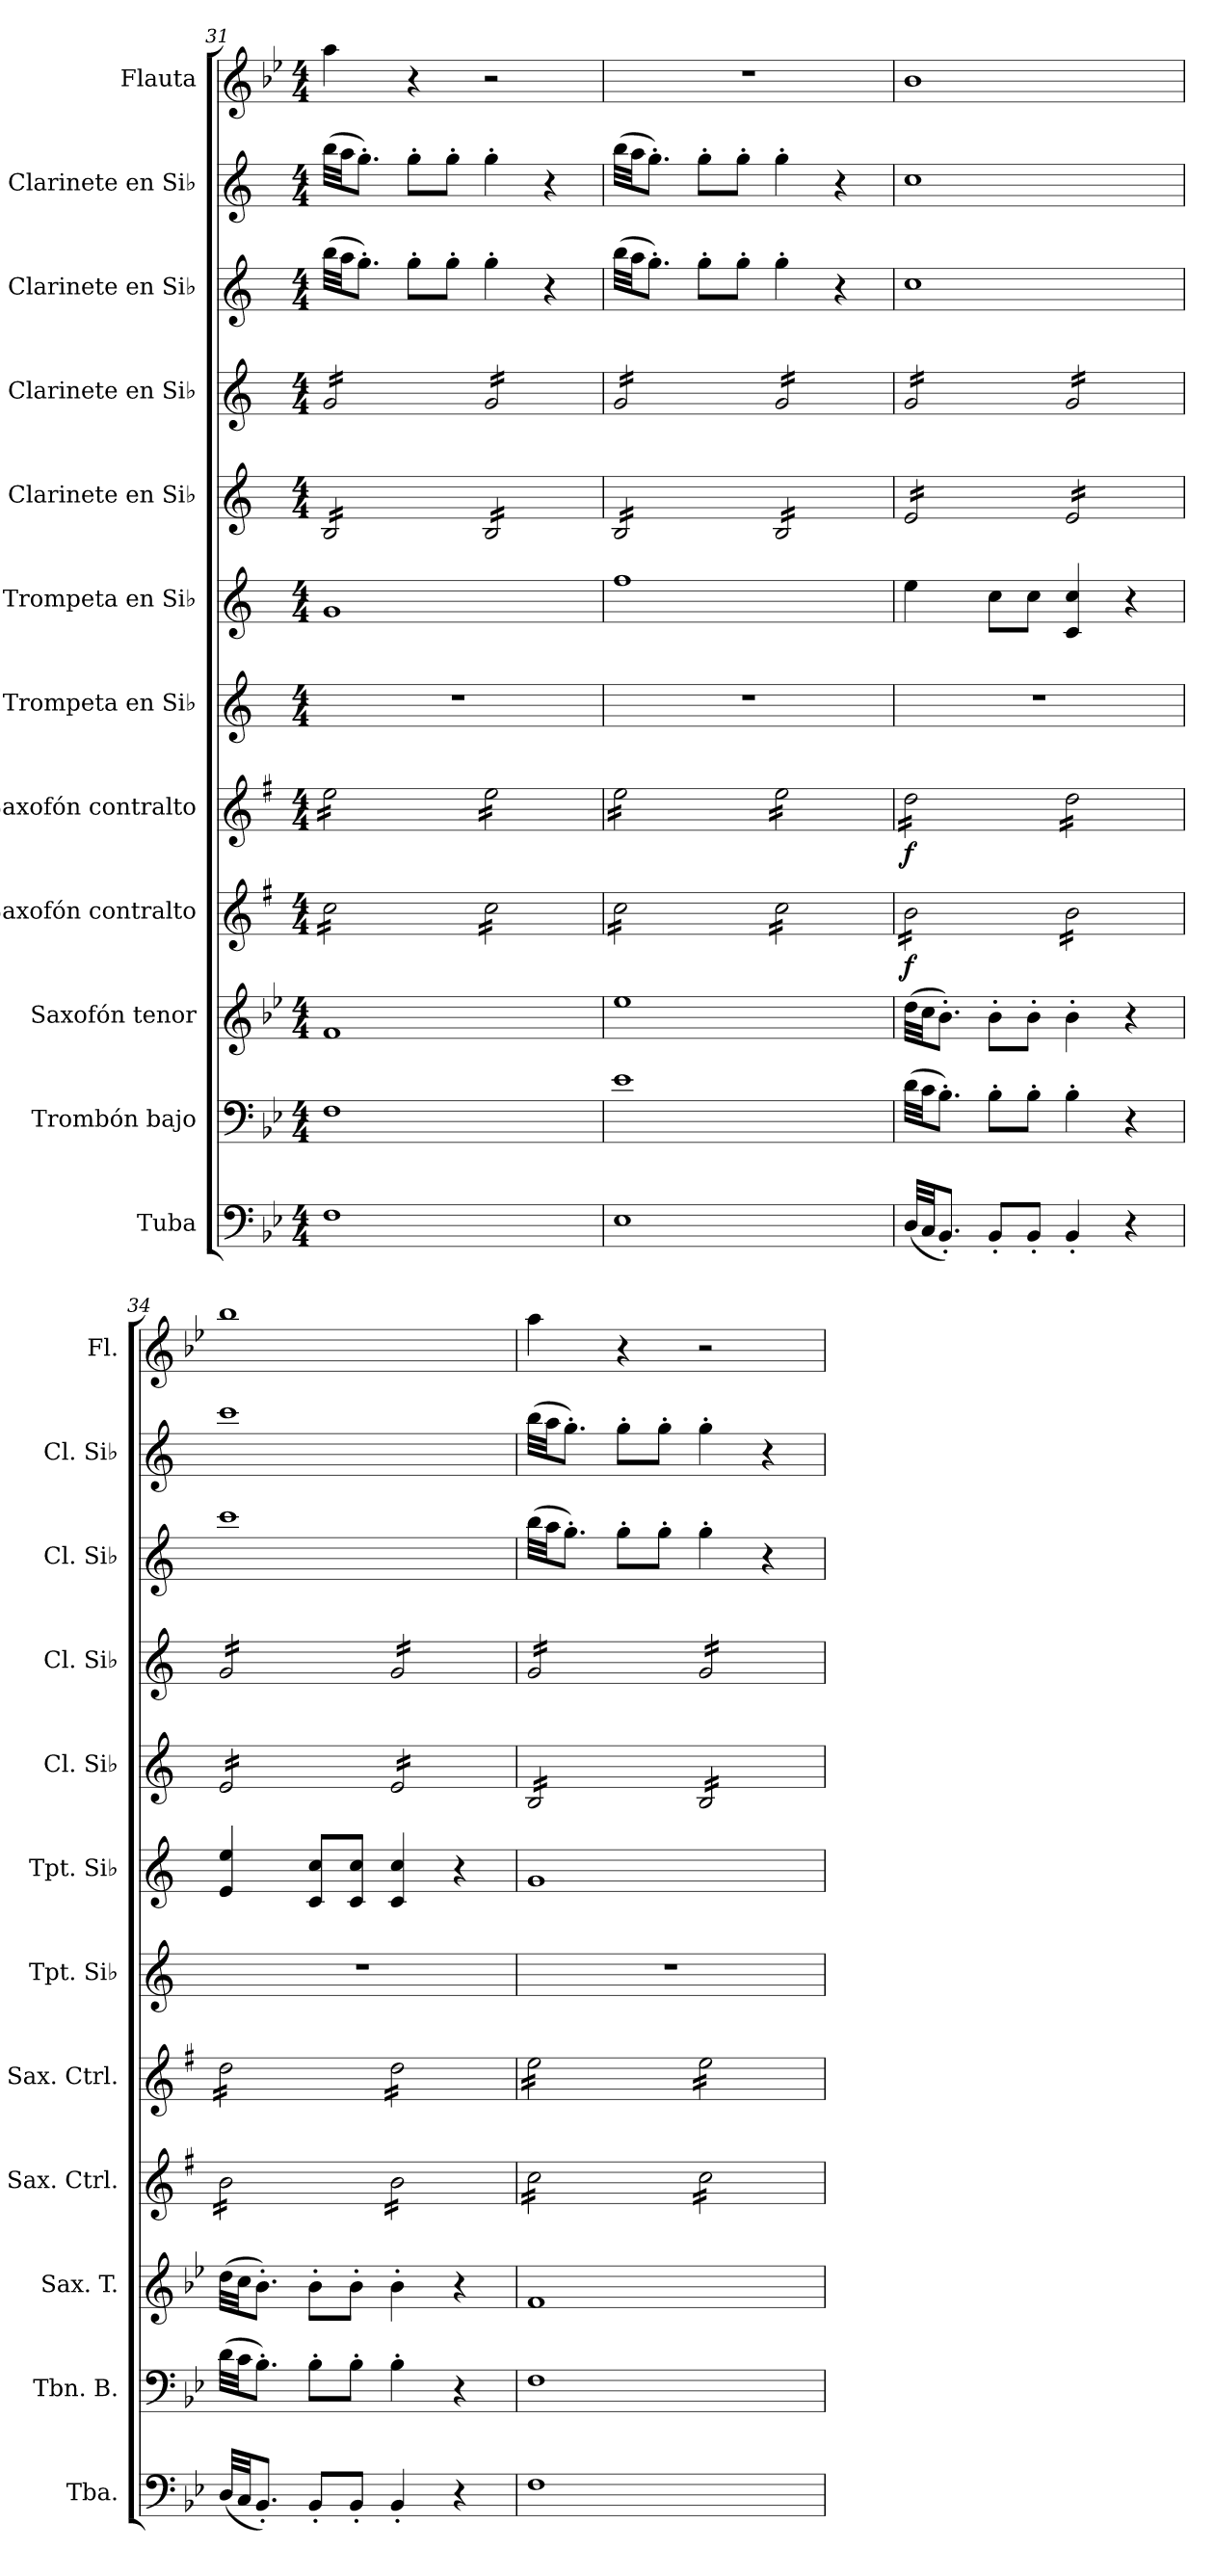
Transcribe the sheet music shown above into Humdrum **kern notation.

**kern	**kern	**kern	**kern	**dynam	**kern	**dynam	**kern	**kern	**kern	**kern	**kern	**kern	**kern
*part12	*part11	*part10	*part9	*part9	*part8	*part8	*part7	*part6	*part5	*part4	*part3	*part2	*part1
*staff12	*staff11	*staff10	*staff9	*staff9	*staff8	*staff8	*staff7	*staff6	*staff5	*staff4	*staff3	*staff2	*staff1
*I"Tuba	*I"Trombón bajo	*I"Saxofón tenor	*I"Saxofón contralto	*	*I"Saxofón contralto	*	*I"Trompeta en Si♭	*I"Trompeta en Si♭	*I"Clarinete en Si♭	*I"Clarinete en Si♭	*I"Clarinete en Si♭	*I"Clarinete en Si♭	*I"Flauta
*I'Tba.	*I'Tbn. B.	*I'Sax. T.	*I'Sax. Ctrl.	*	*I'Sax. Ctrl.	*	*I'Tpt. Si♭	*I'Tpt. Si♭	*I'Cl. Si♭	*I'Cl. Si♭	*I'Cl. Si♭	*I'Cl. Si♭	*I'Fl.
!!LO:PB:g=z
*clefF4	*clefF4	*clefG2	*clefG2	*	*clefG2	*	*clefG2	*clefG2	*clefG2	*clefG2	*clefG2	*clefG2	*clefG2
*	*	*ITrd8c14	*ITrd5c9	*	*ITrd5c9	*	*ITrd1c2	*ITrd1c2	*ITrd1c2	*ITrd1c2	*ITrd1c2	*ITrd1c2	*
*k[b-e-]	*k[b-e-]	*k[b-e-]	*k[b-e-]	*	*k[b-e-]	*	*k[b-e-]	*k[b-e-]	*k[b-e-]	*k[b-e-]	*k[b-e-]	*k[b-e-]	*k[b-e-]
*M4/4	*M4/4	*M4/4	*M4/4	*	*M4/4	*	*M4/4	*M4/4	*M4/4	*M4/4	*M4/4	*M4/4	*M4/4
=31	=31	=31	=31	=31	=31	=31	=31	=31	=31	=31	=31	=31	=31
*	*	*	*tremolo	*	*	*	*	*	*	*	*	*	*
*	*	*	*	*	*tremolo	*	*	*	*	*	*	*	*
*	*	*	*	*	*	*	*	*	*tremolo	*	*	*	*
*	*	*	*	*	*	*	*	*	*	*tremolo	*	*	*
1F	1F	1F	16e-\LL	.	16g\LL	.	1r	1f	16A/LL	16f/LL	(>32aa\LLL	(>32aa\LLL	4aa\
.	.	.	.	.	.	.	.	.	.	.	32gg\JJ	32gg\JJ	.
.	.	.	16e-\	.	16g\	.	.	.	16A/	16f/	8.ff'\J)	8.ff'\J)	.
.	.	.	16e-\	.	16g\	.	.	.	16A/	16f/	.	.	.
.	.	.	16e-\	.	16g\	.	.	.	16A/	16f/	.	.	.
.	.	.	16e-\	.	16g\	.	.	.	16A/	16f/	8ff'\L	8ff'\L	4r
.	.	.	16e-\	.	16g\	.	.	.	16A/	16f/	.	.	.
.	.	.	16e-\	.	16g\	.	.	.	16A/	16f/	8ff'\J	8ff'\J	.
.	.	.	16e-\JJ	.	16g\JJ	.	.	.	16A/JJ	16f/JJ	.	.	.
.	.	.	16e-\LL	.	16g\LL	.	.	.	16A/LL	16f/LL	4ff'\	4ff'\	2r
.	.	.	16e-\	.	16g\	.	.	.	16A/	16f/	.	.	.
.	.	.	16e-\	.	16g\	.	.	.	16A/	16f/	.	.	.
.	.	.	16e-\	.	16g\	.	.	.	16A/	16f/	.	.	.
.	.	.	16e-\	.	16g\	.	.	.	16A/	16f/	4r	4r	.
.	.	.	16e-\	.	16g\	.	.	.	16A/	16f/	.	.	.
.	.	.	16e-\	.	16g\	.	.	.	16A/	16f/	.	.	.
.	.	.	16e-\JJ	.	16g\JJ	.	.	.	16A/JJ	16f/JJ	.	.	.
=32	=32	=32	=32	=32	=32	=32	=32	=32	=32	=32	=32	=32	=32
1E-	1e-	1e-	16e-\LL	.	16g\LL	.	1r	1ee-	16A/LL	16f/LL	(>32aa\LLL	(>32aa\LLL	1r
.	.	.	.	.	.	.	.	.	.	.	32gg\JJ	32gg\JJ	.
.	.	.	16e-\	.	16g\	.	.	.	16A/	16f/	8.ff'\J)	8.ff'\J)	.
.	.	.	16e-\	.	16g\	.	.	.	16A/	16f/	.	.	.
.	.	.	16e-\	.	16g\	.	.	.	16A/	16f/	.	.	.
.	.	.	16e-\	.	16g\	.	.	.	16A/	16f/	8ff'\L	8ff'\L	.
.	.	.	16e-\	.	16g\	.	.	.	16A/	16f/	.	.	.
.	.	.	16e-\	.	16g\	.	.	.	16A/	16f/	8ff'\J	8ff'\J	.
.	.	.	16e-\JJ	.	16g\JJ	.	.	.	16A/JJ	16f/JJ	.	.	.
.	.	.	16e-\LL	.	16g\LL	.	.	.	16A/LL	16f/LL	4ff'\	4ff'\	.
.	.	.	16e-\	.	16g\	.	.	.	16A/	16f/	.	.	.
.	.	.	16e-\	.	16g\	.	.	.	16A/	16f/	.	.	.
.	.	.	16e-\	.	16g\	.	.	.	16A/	16f/	.	.	.
.	.	.	16e-\	.	16g\	.	.	.	16A/	16f/	4r	4r	.
.	.	.	16e-\	.	16g\	.	.	.	16A/	16f/	.	.	.
.	.	.	16e-\	.	16g\	.	.	.	16A/	16f/	.	.	.
.	.	.	16e-\JJ	.	16g\JJ	.	.	.	16A/JJ	16f/JJ	.	.	.
=33	=33	=33	=33	=33	=33	=33	=33	=33	=33	=33	=33	=33	=33
!	!	!	!	!LO:DY:b	!	!LO:DY:b	!	!	!	!	!	!	!
(<32D/LLL	(>32d\LLL	(>32d\LLL	16d\LL	f	16f\LL	f	1r	4dd\	16d/LL	16f/LL	1b-	1b-	1b-
32C/JJ	32c\JJ	32c\JJ	.	.	.	.	.	.	.	.	.	.	.
8.BB-'/J)	8.B-'\J)	8.B-'\J)	16d\	.	16f\	.	.	.	16d/	16f/	.	.	.
.	.	.	16d\	.	16f\	.	.	.	16d/	16f/	.	.	.
.	.	.	16d\	.	16f\	.	.	.	16d/	16f/	.	.	.
8BB-'/L	8B-'\L	8B-'\L	16d\	.	16f\	.	.	8b-\L	16d/	16f/	.	.	.
.	.	.	16d\	.	16f\	.	.	.	16d/	16f/	.	.	.
8BB-'/J	8B-'\J	8B-'\J	16d\	.	16f\	.	.	8b-\J	16d/	16f/	.	.	.
.	.	.	16d\JJ	.	16f\JJ	.	.	.	16d/JJ	16f/JJ	.	.	.
4BB-'/	4B-'\	4B-'\	16d\LL	.	16f\LL	.	.	4B-/ 4b-/	16d/LL	16f/LL	.	.	.
.	.	.	16d\	.	16f\	.	.	.	16d/	16f/	.	.	.
.	.	.	16d\	.	16f\	.	.	.	16d/	16f/	.	.	.
.	.	.	16d\	.	16f\	.	.	.	16d/	16f/	.	.	.
4r	4r	4r	16d\	.	16f\	.	.	4r	16d/	16f/	.	.	.
.	.	.	16d\	.	16f\	.	.	.	16d/	16f/	.	.	.
.	.	.	16d\	.	16f\	.	.	.	16d/	16f/	.	.	.
.	.	.	16d\JJ	.	16f\JJ	.	.	.	16d/JJ	16f/JJ	.	.	.
=34	=34	=34	=34	=34	=34	=34	=34	=34	=34	=34	=34	=34	=34
(<32D/LLL	(>32d\LLL	(>32d\LLL	16d\LL	.	16f\LL	.	1r	4d/ 4dd/	16d/LL	16f/LL	1bb-	1bb-	1bb-
32C/JJ	32c\JJ	32c\JJ	.	.	.	.	.	.	.	.	.	.	.
8.BB-'/J)	8.B-'\J)	8.B-'\J)	16d\	.	16f\	.	.	.	16d/	16f/	.	.	.
.	.	.	16d\	.	16f\	.	.	.	16d/	16f/	.	.	.
.	.	.	16d\	.	16f\	.	.	.	16d/	16f/	.	.	.
8BB-'/L	8B-'\L	8B-'\L	16d\	.	16f\	.	.	8B-/ 8b-/L	16d/	16f/	.	.	.
.	.	.	16d\	.	16f\	.	.	.	16d/	16f/	.	.	.
8BB-'/J	8B-'\J	8B-'\J	16d\	.	16f\	.	.	8B-/ 8b-/J	16d/	16f/	.	.	.
.	.	.	16d\JJ	.	16f\JJ	.	.	.	16d/JJ	16f/JJ	.	.	.
4BB-'/	4B-'\	4B-'\	16d\LL	.	16f\LL	.	.	4B-/ 4b-/	16d/LL	16f/LL	.	.	.
.	.	.	16d\	.	16f\	.	.	.	16d/	16f/	.	.	.
.	.	.	16d\	.	16f\	.	.	.	16d/	16f/	.	.	.
.	.	.	16d\	.	16f\	.	.	.	16d/	16f/	.	.	.
4r	4r	4r	16d\	.	16f\	.	.	4r	16d/	16f/	.	.	.
.	.	.	16d\	.	16f\	.	.	.	16d/	16f/	.	.	.
.	.	.	16d\	.	16f\	.	.	.	16d/	16f/	.	.	.
.	.	.	16d\JJ	.	16f\JJ	.	.	.	16d/JJ	16f/JJ	.	.	.
!!LO:PB:g=z
=35	=35	=35	=35	=35	=35	=35	=35	=35	=35	=35	=35	=35	=35
1F	1F	1F	16e-\LL	.	16g\LL	.	1r	1f	16A/LL	16f/LL	(>32aa\LLL	(>32aa\LLL	4aa\
.	.	.	.	.	.	.	.	.	.	.	32gg\JJ	32gg\JJ	.
.	.	.	16e-\	.	16g\	.	.	.	16A/	16f/	8.ff'\J)	8.ff'\J)	.
.	.	.	16e-\	.	16g\	.	.	.	16A/	16f/	.	.	.
.	.	.	16e-\	.	16g\	.	.	.	16A/	16f/	.	.	.
.	.	.	16e-\	.	16g\	.	.	.	16A/	16f/	8ff'\L	8ff'\L	4r
.	.	.	16e-\	.	16g\	.	.	.	16A/	16f/	.	.	.
.	.	.	16e-\	.	16g\	.	.	.	16A/	16f/	8ff'\J	8ff'\J	.
.	.	.	16e-\JJ	.	16g\JJ	.	.	.	16A/JJ	16f/JJ	.	.	.
.	.	.	16e-\LL	.	16g\LL	.	.	.	16A/LL	16f/LL	4ff'\	4ff'\	2r
.	.	.	16e-\	.	16g\	.	.	.	16A/	16f/	.	.	.
.	.	.	16e-\	.	16g\	.	.	.	16A/	16f/	.	.	.
.	.	.	16e-\	.	16g\	.	.	.	16A/	16f/	.	.	.
.	.	.	16e-\	.	16g\	.	.	.	16A/	16f/	4r	4r	.
.	.	.	16e-\	.	16g\	.	.	.	16A/	16f/	.	.	.
.	.	.	16e-\	.	16g\	.	.	.	16A/	16f/	.	.	.
.	.	.	16e-\JJ	.	16g\JJ	.	.	.	16A/JJ	16f/JJ	.	.	.
*	*	*	*	*	*	*	*	*	*	*Xtremolo	*	*	*
*	*	*	*	*	*	*	*	*	*Xtremolo	*	*	*	*
*	*	*	*	*	*Xtremolo	*	*	*	*	*	*	*	*
*	*	*	*Xtremolo	*	*	*	*	*	*	*	*	*	*
=	=	=	=	=	=	=	=	=	=	=	=	=	=
*-	*-	*-	*-	*-	*-	*-	*-	*-	*-	*-	*-	*-	*-
